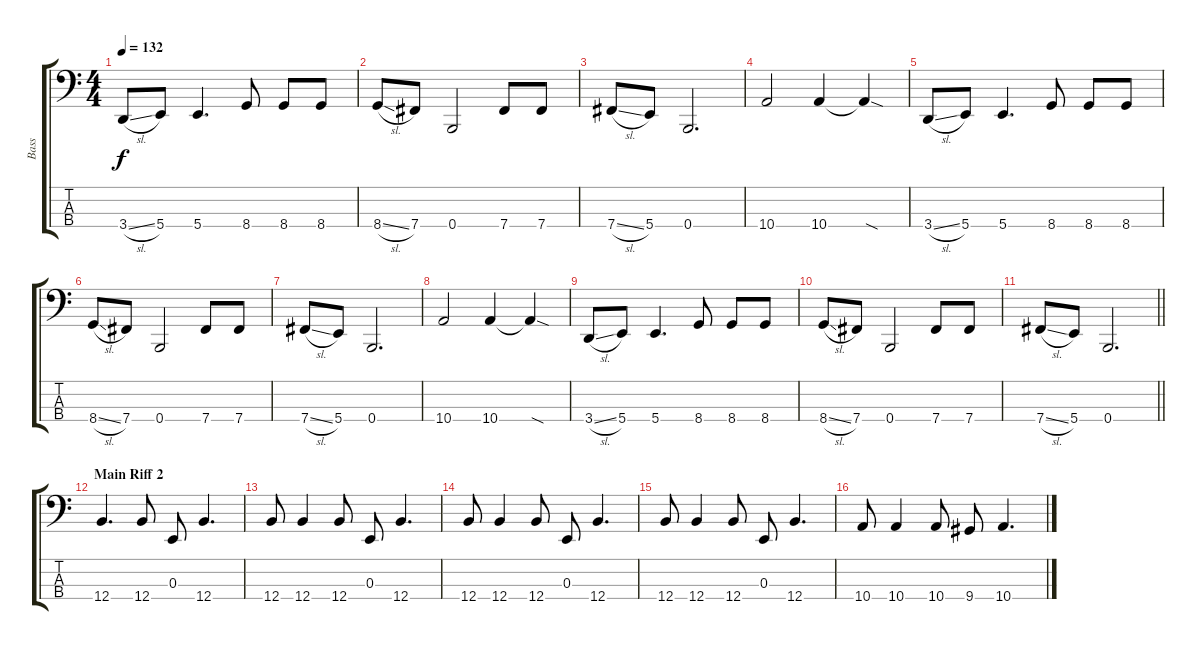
\track ("Bass" "Bass") {instrument electricbassfinger}
\staff {score tabs}
\tuning (D2 A1 E1 B0) {hide}
\ts (4 4)
\tempo 132
\clef f4
\ks c
3.4{sl}.8{dy f} 5.4.8 5.4.4{d} 8.4.8 8.4.8 8.4.8 |
8.4{sl}.8 7.4.8 0.4.2 7.4.8 7.4.8 |
7.4{sl}.8 5.4.8 0.4.2{d} |
10.4.2 10.4.4 10.4{sod t}.4 |
3.4{sl}.8 5.4.8 5.4.4{d} 8.4.8 8.4.8 8.4.8 |
8.4{sl}.8 7.4.8 0.4.2 7.4.8 7.4.8 |
7.4{sl}.8 5.4.8 0.4.2{d} |
10.4.2 10.4.4 10.4{sod t}.4 |
3.4{sl}.8 5.4.8 5.4.4{d} 8.4.8 8.4.8 8.4.8 |
8.4{sl}.8 7.4.8 0.4.2 7.4.8 7.4.8 |
\barLineRight lightlight
7.4{sl}.8 5.4.8 0.4.2{d} |
\section ("" "Main Riff 2")
12.4.4{d} 12.4.8 0.3.8 12.4.4{d} |
12.4.8 12.4.4 12.4.8 0.3.8 12.4.4{d} |
12.4.8 12.4.4 12.4.8 0.3.8 12.4.4{d} |
12.4.8 12.4.4 12.4.8 0.3.8 12.4.4{d} |
10.4.8 10.4.4 10.4.8 9.4.8 10.4.4{d}
